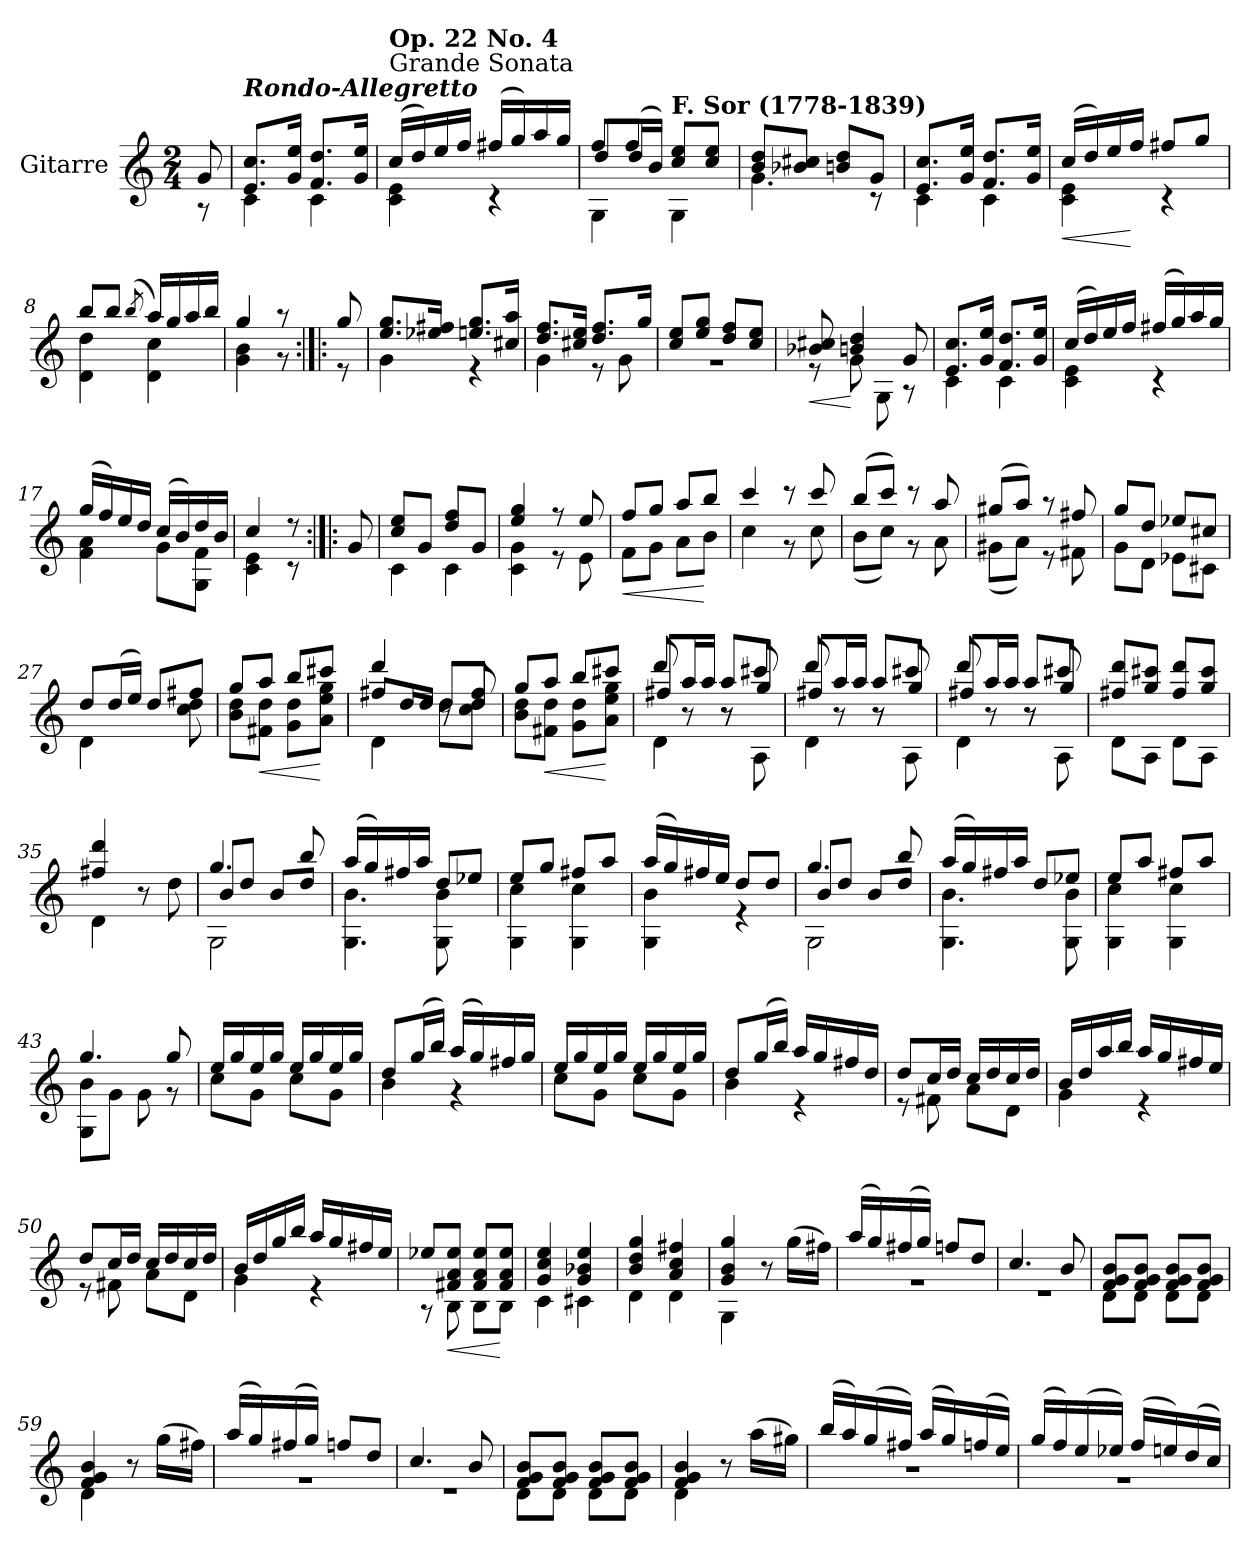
**kern	**dynam
*part1	*part1
*staff1	*staff1
*I"Gitarre	*
*clefG2	*
*k[]	*
*M2/4	*
=1	=1
*^	*
8g/	8r	.
=2	=2	=2
!LO:TX:a:Bi:t=Rondo-Allegretto	!	!
8.e/ 8.cc/L	4c\	.
16g/ 16ee/Jk	.	.
8.f/ 8.dd/L	4c\	.
16g/ 16ee/Jk	.	.
=3	=3	=3
!LO:TX:a:t=Grande Sonata	!	!
!LO:TX:a:B:t=Op. 22 No. 4	!	!
(16cc/LL	4c\ 4e\	.
16dd/)	.	.
16ee/	.	.
16ff/JJ	.	.
(16ff#X/LL	4r	.
16gg/)	.	.
16aa/	.	.
16gg/JJ	.	.
=4	=4	=4
*	*^	*
8ff/L	4G\	8dd/L	.
8ff/J	.	(16dd/L	.
.	.	16b/JJ)	.
!LO:TX:a:B:t=F. Sor (1778-1839)	!	!	!
8cc/ 8ee/L	4G\	4ryy	.
8cc/ 8ee/J	.	.	.
*	*v	*v	*
!!LO:LB:g=z
=5	=5	=5
8b/ 8dd/L	4.g\	.
8b-X/ 8cc#X/J	.	.
8bn/ 8dd/L	.	.
8g/J	8r	.
=6	=6	=6
8.e/ 8.cc/L	4c\	.
16g/ 16ee/Jk	.	.
8.f/ 8.dd/L	4c\	.
16g/ 16ee/Jk	.	.
=7	=7	=7
!	!	!LO:HP:b
(16cc/LL	4c\ 4e\	<
16dd/)	.	.
16ee/	.	.
16ff/JJ	.	[
8ff#X/L	4r	.
8gg/J	.	.
!!LO:LB:g=z	!!
=8	=8	=8
8bb/L	4d\ 4dd\	.
8bb/J	.	.
(8qbb/	.	.
16aa/LL)	4d\ 4cc\	.
16gg/	.	.
16aa/	.	.
16bb/JJ	.	.
=9	=9	=9
4gg/	4g\ 4b\	.
8r	8r	.
=10:|!|:	=10:|!|:	=10:|!|:
8gg/	8r	.
=11	=11	=11
8.ee/ 8.gg/L	4g\	.
16ee-X/ 16ff#X/Jk	.	.
8.een/ 8.gg/L	4r	.
16cc#X/ 16aa/Jk	.	.
!!LO:LB:g=z	!!
=12	=12	=12
8.dd/ 8.ff/L	4g\	.
16cc#X/ 16ee/Jk	.	.
8.dd/ 8.ff/L	8r	.
.	8g\	.
16gg/Jk	.	.
=13	=13	=13
8cc/ 8ee/L	2r	.
8ee/ 8gg/J	.	.
8dd/ 8ff/L	.	.
8cc/ 8ee/J	.	.
=14	=14	=14
!	!	!LO:HP:b
8b-X/ 8cc#X/	8r	<
4bn/ 4dd/	8g\	[
.	8G\	.
8g/	8r	.
=15	=15	=15
8.e/ 8.cc/L	4c\	.
16g/ 16ee/Jk	.	.
8.f/ 8.dd/L	4c\	.
16g/ 16ee/Jk	.	.
!!LO:LB:g=z	!!
=16	=16	=16
(16cc/LL	4c\ 4e\	.
16dd/)	.	.
16ee/	.	.
16ff/JJ	.	.
(16ff#X/LL	4r	.
16gg/)	.	.
16aa/	.	.
16gg/JJ	.	.
=17	=17	=17
(16gg/LL	4f\ 4a\	.
16ff/)	.	.
16ee/	.	.
16dd/JJ	.	.
(16cc/LL	8g\L	.
16b/)	.	.
16dd/	8G\ 8f\J	.
16b/JJ	.	.
=18	=18	=18
4cc/	4c\ 4e\	.
8r	8r	.
*v	*v	*
=19:|!|:	=19:|!|:
8g/	.
!!LO:LB:g=z
=20	=20
*^	*
8cc/ 8ee/L	4c\	.
8g/J	.	.
8dd/ 8ff/L	4c\	.
8g/J	.	.
=21	=21	=21
4ee/ 4gg/	4c\ 4g\	.
8r	8r	.
8ee/	8e\	.
=22	=22	=22
!	!	!LO:HP:b
8ff/L	8f\L	<
8gg/J	8g\J	.
8aa/L	8a\L	.
8bb/J	8b\J	[
=23	=23	=23
4ccc/	4cc\	.
8r	8r	.
8ccc/	8cc\	.
=24	=24	=24
(8bb/L	(8b\L	.
8ccc/J)	8cc\J)	.
8r	8r	.
8aa/	8a\	.
!!LO:LB:g=z	!!
=25	=25	=25
(8gg#X/L	(8g#X\L	.
8aa/J)	8a\J)	.
8r	8r	.
8ff#X/	8f#X\	.
=26	=26	=26
8gg/L	8g\L	.
8dd/J	8d\J	.
8ee-X/L	8e-X\L	.
8cc#X/J	8c#X\J	.
=27	=27	=27
8dd/L	4d\	.
(16dd/L	.	.
16ee/JJ)	.	.
8dd/L	8ryy	.
8ff#X/J	8cc\ 8dd\	.
=28	=28	=28
8gg/L	8b\ 8dd\L	.
!	!	!LO:HP:b
8aa/J	8f#X\ 8dd\J	<
8bb/L	8g\ 8dd\L	.
8ccc#X/J	8a\ 8ee\ 8gg\J	[
!!LO:LB:g=z	!!
=29	=29	=29
*	*^	*
4ddd/	4d\	8ff#X/L	.
.	.	16dd/L	.
.	.	16dd/JJ	.
8r	8dd\L	8dd/L	.
8ff#/	8cc\ 8dd\J	8dd/J	.
*	*v	*v	*
=30	=30	=30
8gg/L	8b\ 8dd\L	.
!	!	!LO:HP:b
8aa/J	8f#X\ 8dd\J	<
8bb/L	8g\ 8dd\L	.
8ccc#X/J	8a\ 8ee\ 8gg\J	[
=31	=31	=31
*	*^	*
8ddd/	4d\	8ff#X/L	.
8r	.	16aa/L	.
.	.	16aa/JJ	.
8r	8r	8aa/L	.
8ccc#X/	8A\	8gg/J	.
=32	=32	=32	=32
8ddd/	4d\	8ff#X/L	.
8r	.	16aa/L	.
.	.	16aa/JJ	.
8r	8r	8aa/L	.
8ccc#X/	8A\	8gg/J	.
!!LO:LB:g=z	!!	!!
=33	=33	=33	=33
8ddd/	4d\	8ff#X/L	.
8r	.	16aa/L	.
.	.	16aa/JJ	.
8r	8r	8aa/L	.
8ccc#X/	8A\	8gg/J	.
*	*v	*v	*
=34	=34	=34
8ff#X/ 8ddd/L	8d\L	.
8gg/ 8ccc#X/J	8A\J	.
8ff#/ 8ddd/L	8d\L	.
8gg/ 8ccc#/J	8A\J	.
=35	=35	=35
4ff#X/ 4ddd/	4d\	.
8r	4ryy	.
8dd\	.	.
=36	=36	=36
*	*^	*
4.gg/	2G\	8b/L	.
.	.	8dd/J	.
.	.	8b/L	.
8bb/	.	8dd/J	.
!!LO:PB:g=z	!!	!!
=37	=37	=37	=37
(16aa/LL	4.G\ 4.b\	4ryy	.
16gg/)	.	.	.
16ff#X/	.	.	.
16aa/JJ	.	.	.
8G\ 8b\	.	8dd/L	.
8ryy	8ryy	8ee-X/J	.
*	*v	*v	*
=38	=38	=38
8ee/L	4G\ 4cc\	.
8gg/J	.	.
8ff#X/L	4G\ 4cc\	.
8aa/J	.	.
=39	=39	=39
(16aa/LL	4G\ 4b\	.
16gg/)	.	.
16ff#X/	.	.
16ee/JJ	.	.
8dd/L	4r	.
8dd/J	.	.
=40	=40	=40
*	*^	*
4.gg/	2G\	8b/L	.
.	.	8dd/J	.
.	.	8b/L	.
8bb/	.	8dd/J	.
*	*v	*v	*
!!LO:LB:g=z
=41	=41	=41
(16aa/LL	4.G\ 4.b\	.
16gg/)	.	.
16ff#X/	.	.
16aa/JJ	.	.
8dd/L	.	.
8ee-X/J	8G\ 8b\	.
=42	=42	=42
8ee/L	4G\ 4cc\	.
8aa/J	.	.
8ff#X/L	4G\ 4cc\	.
8aa/J	.	.
=43	=43	=43
4.gg/	8G\ 8b\L	.
.	8g\J	.
.	8g\	.
8gg/	8r	.
=44	=44	=44
16ee/LL	8cc\L	.
16gg/	.	.
16ee/	8g\J	.
16gg/JJ	.	.
16ee/LL	8cc\L	.
16gg/	.	.
16ee/	8g\J	.
16gg/JJ	.	.
!!LO:LB:g=z	!!
=45	=45	=45
8dd/L	4b\	.
(16gg/L	.	.
16bb/JJ)	.	.
(16aa/LL	4r	.
16gg/)	.	.
16ff#X/	.	.
16gg/JJ	.	.
=46	=46	=46
16ee/LL	8cc\L	.
16gg/	.	.
16ee/	8g\J	.
16gg/JJ	.	.
16ee/LL	8cc\L	.
16gg/	.	.
16ee/	8g\J	.
16gg/JJ	.	.
=47	=47	=47
8dd/L	4b\	.
(16gg/L	.	.
16bb/JJ)	.	.
16aa/LL	4r	.
16gg/	.	.
16ff#X/	.	.
16dd/JJ	.	.
!!LO:LB:g=z	!!
=48	=48	=48
8dd/L	8r	.
16cc/L	8f#X\	.
16dd/JJ	.	.
16cc/LL	8a\L	.
16dd/	.	.
16cc/	8d\J	.
16dd/JJ	.	.
=49	=49	=49
16b/LL	4g\	.
16dd/	.	.
16aa/	.	.
16bb/JJ	.	.
16aa/LL	4r	.
16gg/	.	.
16ff#X/	.	.
16ee/JJ	.	.
=50	=50	=50
8dd/L	8r	.
16cc/L	8f#X\	.
16dd/JJ	.	.
16cc/LL	8a\L	.
16dd/	.	.
16cc/	8d\J	.
16dd/JJ	.	.
!!LO:LB:g=z	!!
=51	=51	=51
16b/LL	4g\	.
16dd/	.	.
16gg/	.	.
16bb/JJ	.	.
16aa/LL	4r	.
16gg/	.	.
16ff#X/	.	.
16ee/JJ	.	.
=52	=52	=52
8ee-X/L	8r	.
!	!	!LO:HP:b
8f#X/ 8a/ 8ee-/J	8B\	<
8f#/ 8a/ 8ee-/L	8B\L	.
8f#/ 8a/ 8ee-/J	8B\J	[
=53	=53	=53
4g/ 4cc/ 4ee/	4c\	.
4g/ 4b-X/ 4ee/	4c#X\	.
=54	=54	=54
4b/ 4dd/ 4gg/	4d\	.
4a/ 4cc/ 4ff#X/	4d\	.
=55	=55	=55
4g/ 4b/ 4gg/	4G\	.
8r	4ryy	.
(16gg\LL	.	.
16ff#X\JJ)	.	.
!!LO:LB:g=z	!!
=56	=56	=56
(16aa/LL	2r	.
16gg/)	.	.
(16ff#X/	.	.
16gg/JJ)	.	.
8ffn/L	.	.
8dd/J	.	.
=57	=57	=57
4.cc/	2r	.
8b/	.	.
=58	=58	=58
8f/ 8g/ 8b/L	8d\L	.
8f/ 8g/ 8b/J	8d\J	.
8f/ 8g/ 8b/L	8d\L	.
8f/ 8g/ 8b/J	8d\J	.
=59	=59	=59
4f/ 4g/ 4b/	4d\	.
8r	4ryy	.
(16gg\LL	.	.
16ff#X\JJ)	.	.
=60	=60	=60
(16aa/LL	2r	.
16gg/)	.	.
(16ff#X/	.	.
16gg/JJ)	.	.
8ffn/L	.	.
8dd/J	.	.
!!LO:LB:g=z	!!
=61	=61	=61
4.cc/	2r	.
8b/	.	.
=62	=62	=62
8f/ 8g/ 8b/L	8d\L	.
8f/ 8g/ 8b/J	8d\J	.
8f/ 8g/ 8b/L	8d\L	.
8f/ 8g/ 8b/J	8d\J	.
=63	=63	=63
4f/ 4g/ 4b/	4d\	.
8r	4ryy	.
(16aa\LL	.	.
16gg#X\JJ)	.	.
=64	=64	=64
(16bb/LL	2r	.
16aa/)	.	.
(16gg/	.	.
16ff#X/JJ)	.	.
(16aa/LL	.	.
16gg/)	.	.
(16ffn/	.	.
16ee/JJ)	.	.
!!LO:LB:g=z	!!
=65	=65	=65
(16gg/LL	2r	.
16ff/)	.	.
(16ee/	.	.
16ee-X/JJ)	.	.
(16ff/LL	.	.
16een/)	.	.
(16dd/	.	.
16cc/JJ)	.	.
*v	*v	*
=	=
*-	*-
